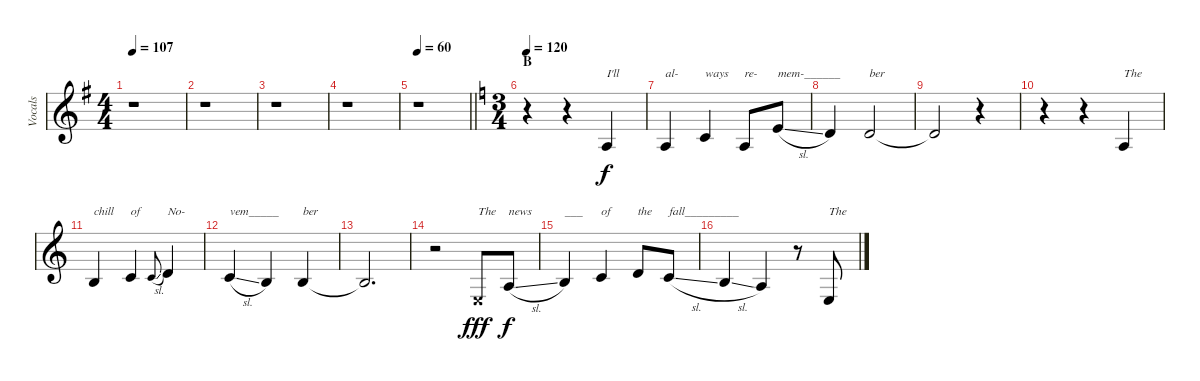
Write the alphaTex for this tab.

\track ("Vocals" "Vocals") {instrument oboe}
\staff {score}
\tuning (E4 B3 G3 D3 A2 E2) {hide}
\ts (4 4)
\tempo 107
\clef g2
\ks eminor
r.1{dy f} |
r.1 |
r.1 |
r.1 |
\tempo 60
\barLineRight lightlight
r.1 |
\ts (3 4)
\section ("" "B")
\tempo 120
\ks aminor
r.4 r.4 2.3.4{txt "I'll"} |
2.3.4{txt "al-"} 5.3.4{txt "ways"} 2.3.8{txt "re-"} 9.3{sl}.8{txt "mem-______"} |
7.3.4 7.3.2{txt "ber"} |
7.3{t}.2 r.4 |
r.4 r.4 2.3.4{txt "The"} |
4.3.4{txt "chill"} 5.3.4{txt "of"} 5.3{sl}.8{gr onbeat} 7.3.4{txt "No-"} |
5.3{sl}.4{txt "vem_____"} 4.3.4 4.3.4{txt "ber"} |
4.3{t}.2{d} |
r.2 2.4{x}.8{txt "The" dy fff} 2.3{sl}.8{txt "news" dy f} |
4.3.4{txt "___"} 5.3.4{txt "of"} 7.3.8{txt "the"} 5.3{sl}.8{txt "fall_________"} |
4.3{sl}.4 2.3.4 r.8 2.4.8{txt "The"}
